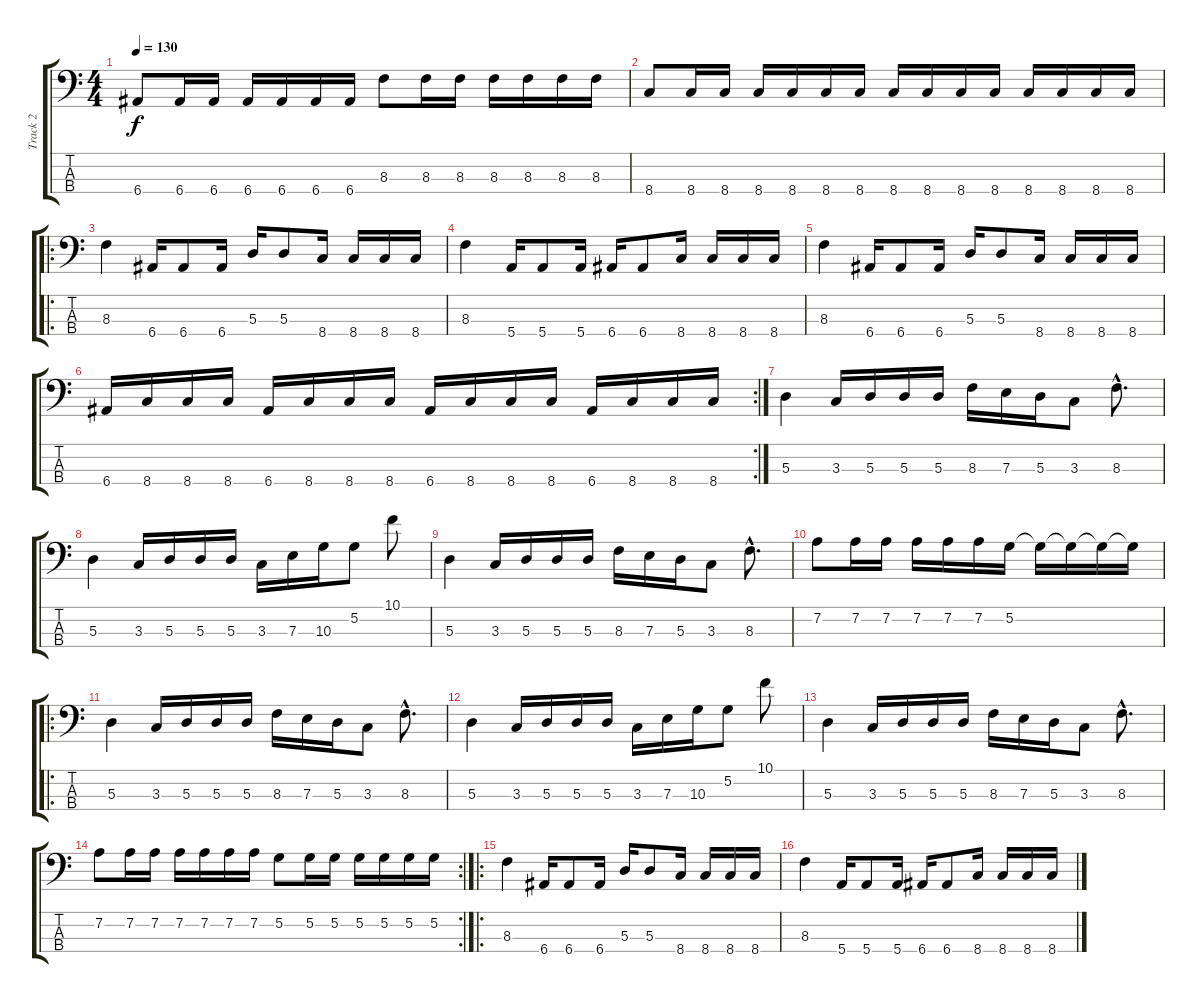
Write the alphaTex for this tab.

\track ("Track 2" "Track 2") {instrument electricbassfinger}
\staff {score tabs}
\tuning (G2 D2 A1 E1) {hide}
\ts (4 4)
\tempo 130
\clef f4
\ks c
6.4.8{dy f} 6.4.16 6.4.16 6.4.16 6.4.16 6.4.16 6.4.16 8.3.8 8.3.16 8.3.16 8.3.16 8.3.16 8.3.16 8.3.16 |
8.4.8 8.4.16 8.4.16 8.4.16 8.4.16 8.4.16 8.4.16 8.4.16 8.4.16 8.4.16 8.4.16 8.4.16 8.4.16 8.4.16 8.4.16 |
\ro
8.3.4 6.4.16 6.4.8 6.4.16 5.3.16 5.3.8 8.4.16 8.4.16 8.4.16 8.4.16 |
8.3.4 5.4.16 5.4.8 5.4.16 6.4.16 6.4.8 8.4.16 8.4.16 8.4.16 8.4.16 |
8.3.4 6.4.16 6.4.8 6.4.16 5.3.16 5.3.8 8.4.16 8.4.16 8.4.16 8.4.16 |
\rc 2
6.4.16 8.4.16 8.4.16 8.4.16 6.4.16 8.4.16 8.4.16 8.4.16 6.4.16 8.4.16 8.4.16 8.4.16 6.4.16 8.4.16 8.4.16 8.4.16 |
5.3.4 3.3.16 5.3.16 5.3.16 5.3.16 8.3.16 7.3.16 5.3.16 3.3.8 8.3{hac}.8{d} |
5.3.4 3.3.16 5.3.16 5.3.16 5.3.16 3.3.16 7.3.16 10.3.16 5.2.8 10.1.8 |
5.3.4 3.3.16 5.3.16 5.3.16 5.3.16 8.3.16 7.3.16 5.3.16 3.3.8 8.3{hac}.8{d} |
7.2.8 7.2.16 7.2.16 7.2.16 7.2.16 7.2.16 5.2.16 5.2{t}.16 5.2{t}.16 5.2{t}.16 5.2{t}.16 |
\ro
5.3.4 3.3.16 5.3.16 5.3.16 5.3.16 8.3.16 7.3.16 5.3.16 3.3.8 8.3{hac}.8{d} |
5.3.4 3.3.16 5.3.16 5.3.16 5.3.16 3.3.16 7.3.16 10.3.16 5.2.8 10.1.8 |
5.3.4 3.3.16 5.3.16 5.3.16 5.3.16 8.3.16 7.3.16 5.3.16 3.3.8 8.3{hac}.8{d} |
\rc 2
7.2.8 7.2.16 7.2.16 7.2.16 7.2.16 7.2.16 7.2.16 5.2.8 5.2.16 5.2.16 5.2.16 5.2.16 5.2.16 5.2.16 |
\ro
8.3.4 6.4.16 6.4.8 6.4.16 5.3.16 5.3.8 8.4.16 8.4.16 8.4.16 8.4.16 |
8.3.4 5.4.16 5.4.8 5.4.16 6.4.16 6.4.8 8.4.16 8.4.16 8.4.16 8.4.16
